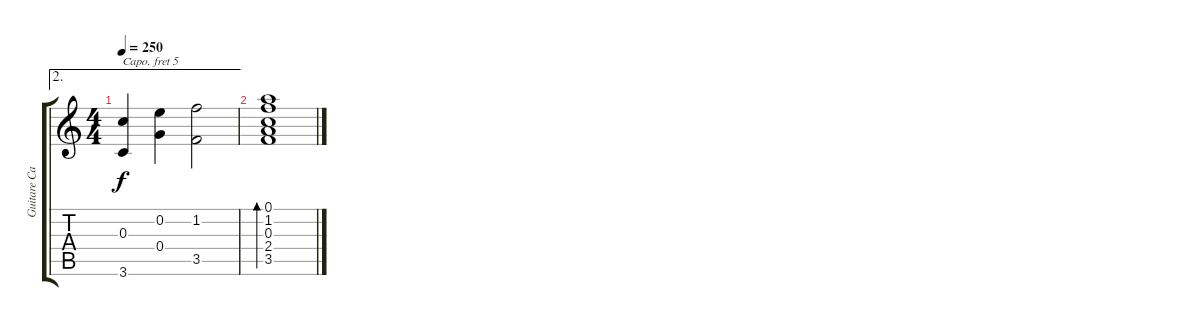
\track ("Guitare Capo = 5" "Guitare Ca") {instrument acousticguitarsteel}
\staff {score tabs}
\capo 5
\tuning (E4 B3 G3 D3 A2 E2) {hide}
\ae 2
\ts (4 4)
\tempo 250
\clef g2
\ks c
(0.3 3.6).4{dy f} (0.2 0.4).4 (1.2 3.5).2 |
(0.1 1.2 0.3 2.4 3.5).1{bd 120}
